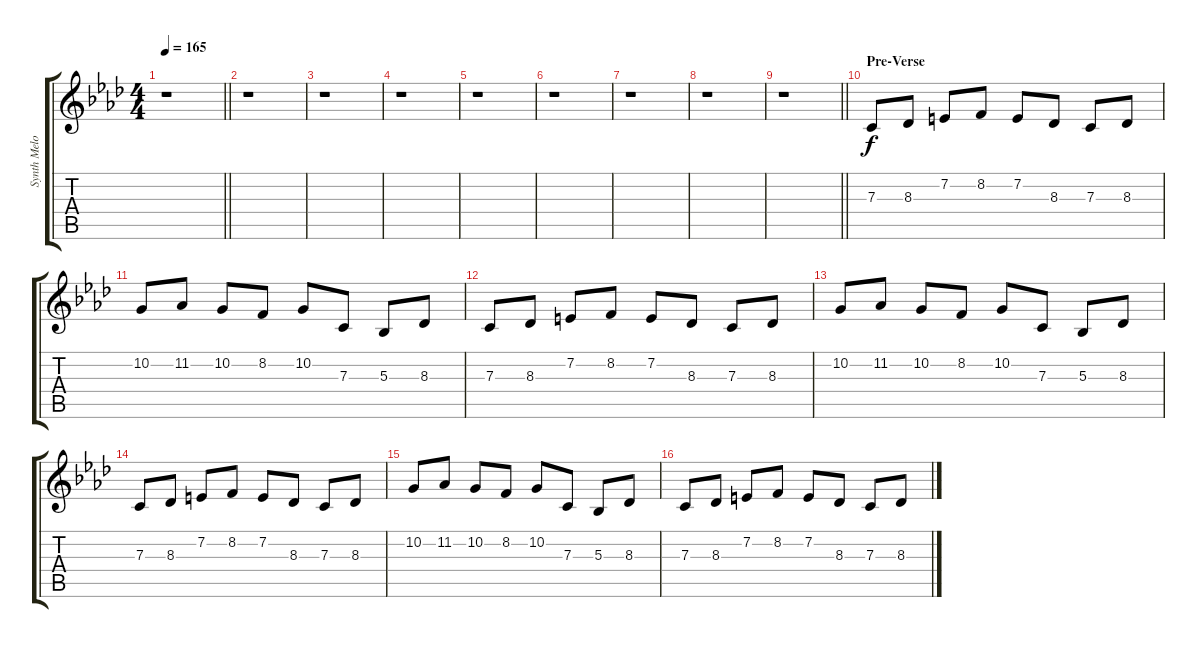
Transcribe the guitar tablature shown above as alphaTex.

\track ("Synth Melody Koto" "Synth Melo") {instrument koto}
\staff {score tabs}
\tuning (D4 A3 F3 C3 G2 C2) {hide}
\ts (4 4)
\tempo 165
\clef g2
\barLineRight lightlight
\ks ab
r.1{dy f} |
\section ("" "")
r.1 |
r.1 |
r.1 |
r.1 |
r.1 |
r.1 |
r.1 |
\barLineRight lightlight
r.1 |
\section ("" "Pre-Verse")
7.3.8 8.3.8 7.2.8 8.2.8 7.2.8 8.3.8 7.3.8 8.3.8 |
10.2.8 11.2.8 10.2.8 8.2.8 10.2.8 7.3.8 5.3.8 8.3.8 |
7.3.8 8.3.8 7.2.8 8.2.8 7.2.8 8.3.8 7.3.8 8.3.8 |
10.2.8 11.2.8 10.2.8 8.2.8 10.2.8 7.3.8 5.3.8 8.3.8 |
7.3.8 8.3.8 7.2.8 8.2.8 7.2.8 8.3.8 7.3.8 8.3.8 |
10.2.8 11.2.8 10.2.8 8.2.8 10.2.8 7.3.8 5.3.8 8.3.8 |
7.3.8 8.3.8 7.2.8 8.2.8 7.2.8 8.3.8 7.3.8 8.3.8
